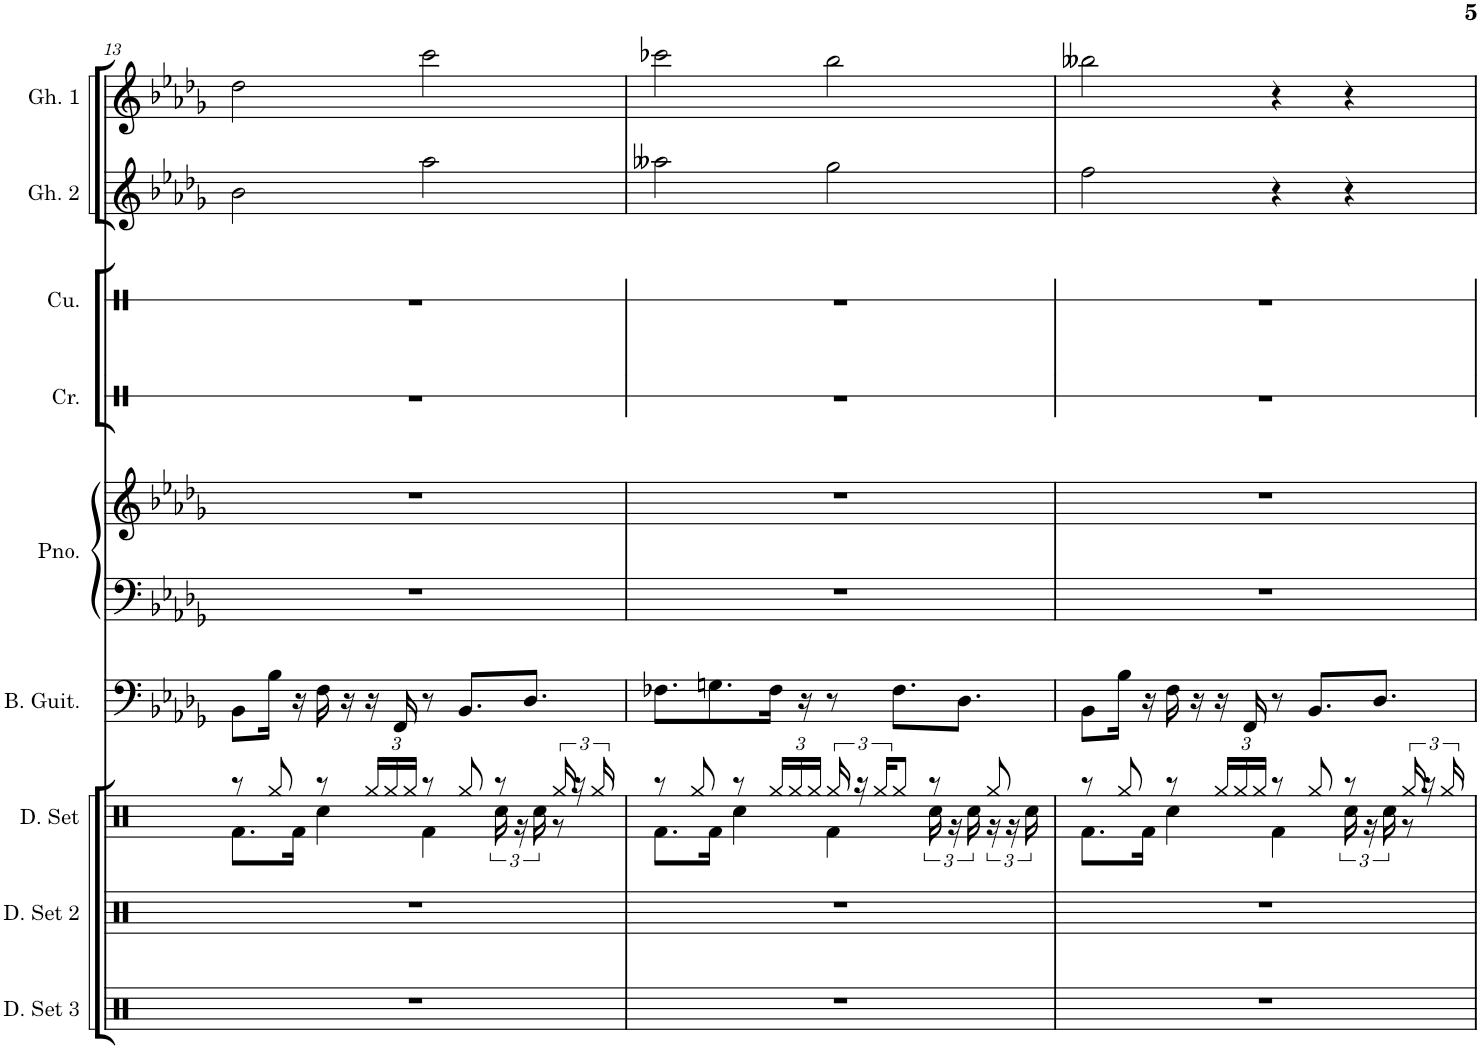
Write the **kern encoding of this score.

**kern	**kern	**kern	**kern	**kern	**kern	**kern	**kern	**kern	**kern
*part9	*part8	*part7	*part6	*part5	*part5	*part4	*part3	*part2	*part1
*staff10	*staff9	*staff8	*staff7	*staff6	*staff5	*staff4	*staff3	*staff2	*staff1
*I"Drumset 3	*I"Drumset 2	*I"Drumset	*I"Bass Guitar	*I"Piano	*	*I"Crow	*I"Cuica	*I"Ghost 2	*I"Ghost 1
*I'D. Set 3	*I'D. Set 2	*I'D. Set	*I'B. Guit.	*I'Pno.	*	*I'Cr.	*I'Cu.	*I'Gh. 2	*I'Gh. 1
!!LO:PB:g=z
*clefX	*clefX	*clefX	*clefF4	*clefF4	*clefG2	*clefX	*clefX	*clefG2	*clefG2
*	*	*	*Trd7c12	*	*	*	*	*	*
*k[]	*k[]	*k[]	*k[b-e-a-d-g-]	*k[b-e-a-d-g-]	*k[b-e-a-d-g-]	*k[]	*k[]	*k[b-e-a-d-g-]	*k[b-e-a-d-g-]
*M4/4	*M4/4	*M4/4	*M4/4	*M4/4	*M4/4	*M4/4	*M4/4	*M4/4	*M4/4
=13	=13	=13	=13	=13	=13	=13	=13	=13	=13
*	*	*^	*	*	*	*	*	*	*
1r	1r	8r	8.Rf\L	8BB-\L	1r	1r	1r	1r	2b-\	2dd-\
.	.	8Rgg/	.	16B-\Jk	.	.	.	.	.	.
.	.	.	16Rf\Jk	16r	.	.	.	.	.	.
.	.	8r	4Rcc\	16F\	.	.	.	.	.	.
.	.	.	.	16r	.	.	.	.	.	.
*	*	*Xbrackettup	*	*	*	*	*	*	*	*
.	.	24Rgg/LL	.	16r	.	.	.	.	.	.
.	.	24Rgg/	.	.	.	.	.	.	.	.
.	.	.	.	16FF/	.	.	.	.	.	.
.	.	24Rgg/JJ	.	.	.	.	.	.	.	.
.	.	8r	4Rf\	8r	.	.	.	.	2aa-\	2ccc\
.	.	8Rgg/	.	8.BB-/L	.	.	.	.	.	.
*	*	*	*brackettup	*	*	*	*	*	*	*
.	.	8r	24Rcc\	.	.	.	.	.	.	.
.	.	.	24r	.	.	.	.	.	.	.
.	.	.	.	8.D-/J	.	.	.	.	.	.
.	.	.	24Rcc\	.	.	.	.	.	.	.
.	.	24Rgg/	8r	.	.	.	.	.	.	.
.	.	24r	.	.	.	.	.	.	.	.
.	.	24Rgg/	.	.	.	.	.	.	.	.
=14	=14	=14	=14	=14	=14	=14	=14	=14	=14	=14
1r	1r	8r	8.Rf\L	8.F-X\L	1r	1r	1r	1r	2aa--X\	2ccc-X\
.	.	8Rgg/	.	.	.	.	.	.	.	.
.	.	.	16Rf\Jk	8.Gn\	.	.	.	.	.	.
.	.	8r	4Rcc\	.	.	.	.	.	.	.
*	*	*Xbrackettup	*	*	*	*	*	*	*	*
.	.	24Rgg/LL	.	16F-\Jk	.	.	.	.	.	.
.	.	24Rgg/	.	.	.	.	.	.	.	.
.	.	.	.	16r	.	.	.	.	.	.
.	.	24Rgg/JJ	.	.	.	.	.	.	.	.
*	*	*brackettup	*	*	*	*	*	*	*	*
.	.	24Rgg/	4Rf\	8r	.	.	.	.	2gg-\	2bb-\
.	.	24r	.	.	.	.	.	.	.	.
.	.	24Rgg/KL	.	.	.	.	.	.	.	.
.	.	8Rgg/J	.	8.F-\L	.	.	.	.	.	.
.	.	8r	24Rcc\	.	.	.	.	.	.	.
.	.	.	24r	.	.	.	.	.	.	.
.	.	.	.	8.D-\J	.	.	.	.	.	.
.	.	.	24Rcc\	.	.	.	.	.	.	.
.	.	8Rgg/	24r	.	.	.	.	.	.	.
.	.	.	24r	.	.	.	.	.	.	.
.	.	.	24Rcc\	.	.	.	.	.	.	.
=15	=15	=15	=15	=15	=15	=15	=15	=15	=15	=15
1r	1r	8r	8.Rf\L	8BB-\L	1r	1r	1r	1r	2ff\	2bb--X\
.	.	8Rgg/	.	16B-\Jk	.	.	.	.	.	.
.	.	.	16Rf\Jk	16r	.	.	.	.	.	.
.	.	8r	4Rcc\	16F\	.	.	.	.	.	.
.	.	.	.	16r	.	.	.	.	.	.
*	*	*Xbrackettup	*	*	*	*	*	*	*	*
.	.	24Rgg/LL	.	16r	.	.	.	.	.	.
.	.	24Rgg/	.	.	.	.	.	.	.	.
.	.	.	.	16FF/	.	.	.	.	.	.
.	.	24Rgg/JJ	.	.	.	.	.	.	.	.
.	.	8r	4Rf\	8r	.	.	.	.	4r	4r
.	.	8Rgg/	.	8.BB-/L	.	.	.	.	.	.
*	*	*	*brackettup	*	*	*	*	*	*	*
.	.	8r	24Rcc\	.	.	.	.	.	4r	4r
.	.	.	24r	.	.	.	.	.	.	.
.	.	.	.	8.D-/J	.	.	.	.	.	.
.	.	.	24Rcc\	.	.	.	.	.	.	.
.	.	24Rgg/	8r	.	.	.	.	.	.	.
.	.	24r	.	.	.	.	.	.	.	.
.	.	24Rgg/	.	.	.	.	.	.	.	.
*	*	*v	*v	*	*	*	*	*	*	*
=	=	=	=	=	=	=	=	=	=
*-	*-	*-	*-	*-	*-	*-	*-	*-	*-
